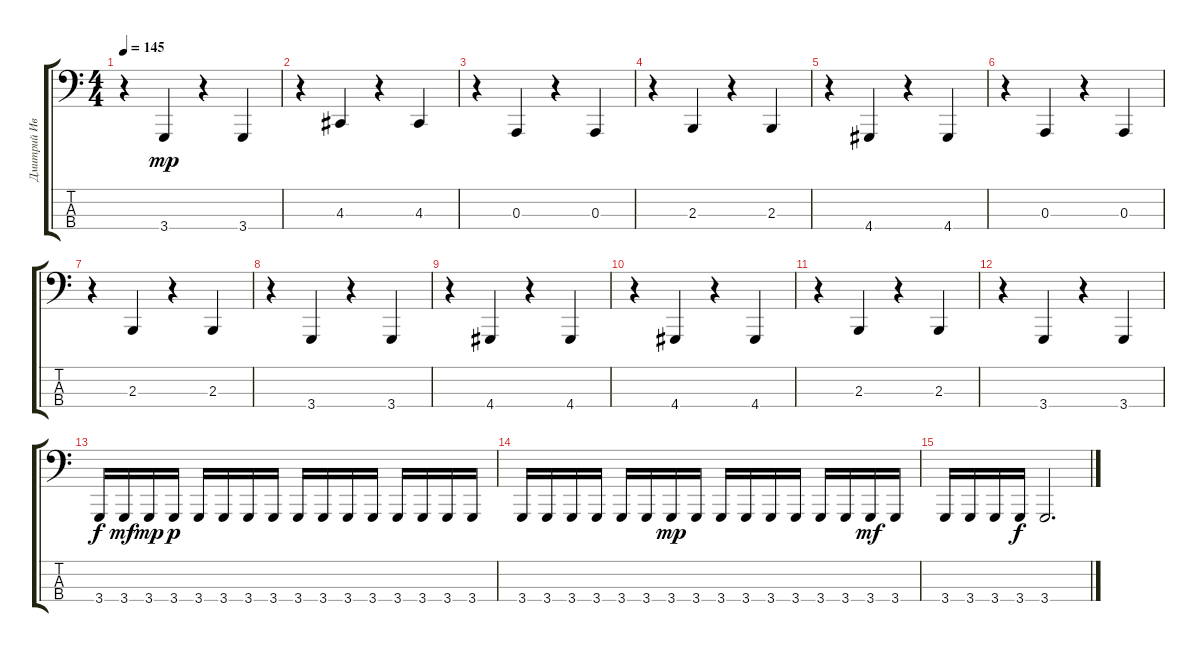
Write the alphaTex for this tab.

\track ("Дмитрий Иванов" "Дмитрий Ив") {instrument timpani}
\staff {score tabs}
\tuning (G2 D2 A1 E1) {hide}
\ts (4 4)
\tempo 145
\clef f4
\ks c
r.4{dy mp} 3.4.4 r.4 3.4.4 |
r.4 4.3.4 r.4 4.3.4 |
r.4 0.3.4 r.4 0.3.4 |
r.4 2.3.4 r.4 2.3.4 |
r.4 4.4.4 r.4 4.4.4 |
r.4 0.3.4 r.4 0.3.4 |
r.4 2.3.4 r.4 2.3.4 |
r.4 3.4.4 r.4 3.4.4 |
r.4 4.4.4 r.4 4.4.4 |
r.4 4.4.4 r.4 4.4.4 |
r.4 2.3.4 r.4 2.3.4 |
r.4 3.4.4 r.4 3.4.4 |
3.4.16{dy f} 3.4.16{dy mf} 3.4.16{dy mp} 3.4.16{dy p} 3.4.16 3.4.16 3.4.16 3.4.16 3.4.16 3.4.16 3.4.16 3.4.16 3.4.16 3.4.16 3.4.16 3.4.16 |
3.4.16 3.4.16 3.4.16 3.4.16 3.4.16 3.4.16 3.4.16{dy mp} 3.4.16 3.4.16 3.4.16 3.4.16 3.4.16 3.4.16 3.4.16 3.4.16{dy mf} 3.4.16 |
3.4.16 3.4.16 3.4.16 3.4.16{dy f} 3.4.2{d}
